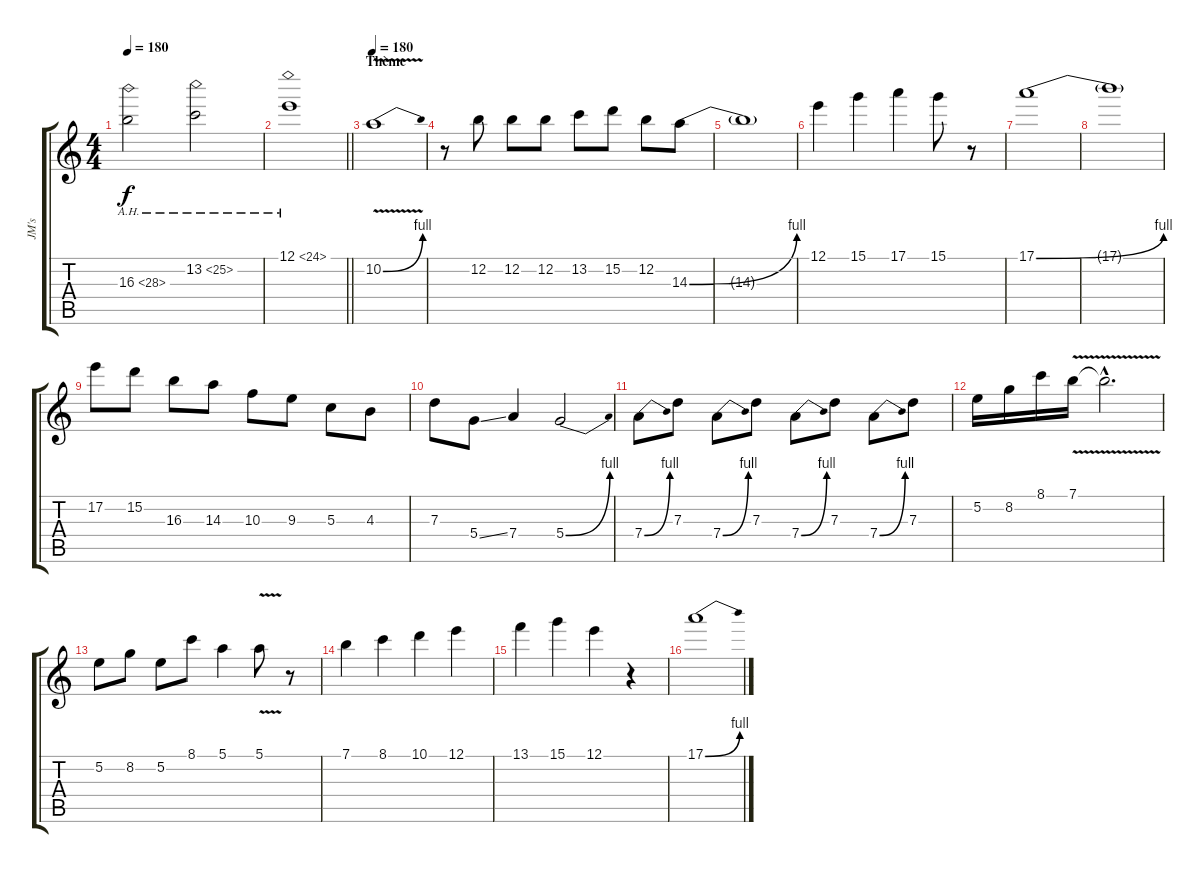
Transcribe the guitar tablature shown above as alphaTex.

\track ("JM's" "JM's") {instrument overdrivenguitar}
\staff {score tabs}
\tuning (E4 B3 G3 D3 A2 E2) {hide}
\ts (4 4)
\tempo 180
\clef g2
\ks c
16.3{ah 12}.2{dy f} 13.2{ah 12}.2 |
\barLineRight lightlight
12.1{ah 12}.1 |
\section ("" "Thème")
\tempo 180
10.2{be (bend 0 0 60 4) v}.1 |
r.8 12.2.8 12.2.8 12.2.8 13.2.8 15.2.8 12.2.8 14.3{be (bend 0 0 60 4)}.8 |
14.3{t}.1 |
12.1.4 15.1.4 17.1.4 15.1.8 r.8 |
17.1{be (bend 0 0 60 4)}.1 |
17.1{t}.1 |
17.2.8 15.2.8 16.3.8 14.3.8 10.3.8 9.3.8 5.3.8 4.3.8 |
7.3.8 5.4{ss}.8 7.4.4 5.4{be (bend 0 0 60 4)}.2 |
7.4{be (bend 0 0 60 4)}.8 7.3.8 7.4{be (bend 0 0 60 4)}.8 7.3.8 7.4{be (bend 0 0 60 4)}.8 7.3.8 7.4{be (bend 0 0 60 4)}.8 7.3.8 |
5.2.16 8.2.16 8.1.16 7.1{v}.16 7.1{hac t}.2{d} |
5.2.8 8.2.8 5.2.8 8.1.8 5.1.4 5.1{v}.8 r.8 |
7.1.4 8.1.4 10.1.4 12.1.4 |
13.1.4 15.1.4 12.1.4 r.4 |
17.1{be (bend 0 0 60 4)}.1
